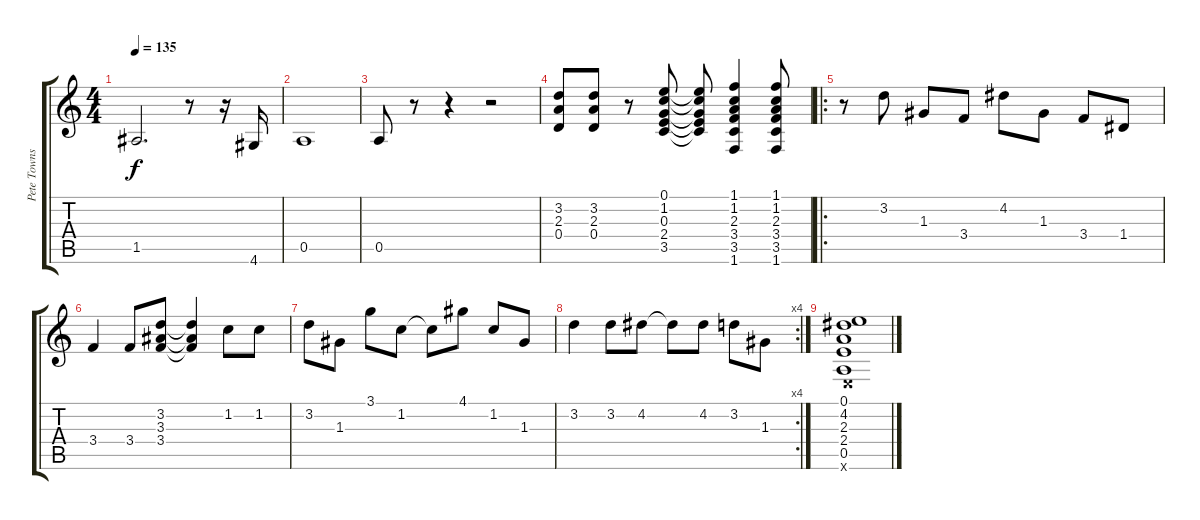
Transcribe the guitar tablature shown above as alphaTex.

\track ("Pete Townshend overdrive" "Pete Towns") {instrument overdrivenguitar}
\staff {score tabs}
\tuning (E4 B3 G3 D3 A2 E2) {hide}
\ts (4 4)
\tempo 135
\clef g2
\ks c
1.5{t}.2{d dy f} r.8 r.16 4.6.16 |
0.5.1 |
0.5.8 r.8 r.4 r.2 |
(3.2 2.3 0.4).8 (3.2 2.3 0.4).8 r.8 (0.1 1.2 0.3 2.4 3.5).8 (0.1{t} 1.2{t} 0.3{t} 2.4{t} 3.5{t}).8 (1.1 1.2 2.3 3.4 3.5 1.6).4 (1.1 1.2 2.3 3.4 3.5 1.6).8 |
\ro
r.8 3.2.8 1.3.8 3.4.8 4.2.8 1.3.8 3.4.8 1.4.8 |
3.4.4 3.4.8 (3.2 3.3 3.4).8 (3.2{t} 3.3{t} 3.4{t}).4 1.2.8 1.2.8 |
3.2.8 1.3.8 3.1.8 1.2.8 1.2{t}.8 4.1.8 1.2.8 1.3.8 |
\rc 4
3.2.4 3.2.8 4.2.8 4.2{t}.8 4.2.8 3.2.8 1.3.8 |
(0.1 4.2 2.3 2.4 0.5 0.6{x}).1
